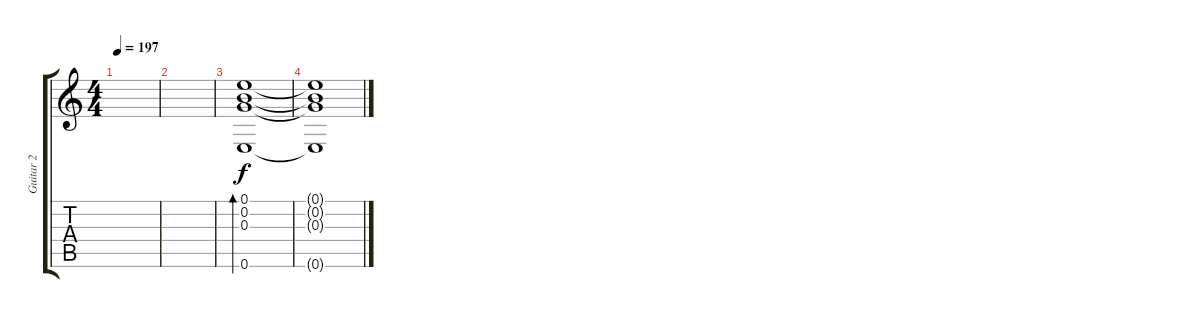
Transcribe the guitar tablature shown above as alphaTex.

\track ("Guitar 2" "Guitar 2") {instrument acousticguitarsteel}
\staff {score tabs}
\tuning (E4 B3 G3 D3 A2 E2) {hide}
\ts (4 4)
\tempo 197
\clef g2
\ks c
|
|
(0.1 0.2 0.3 0.6).1{bd 240 instrument acousticguitarsteel} |
(0.1{t} 0.2{t} 0.3{t} 0.6{t}).1
